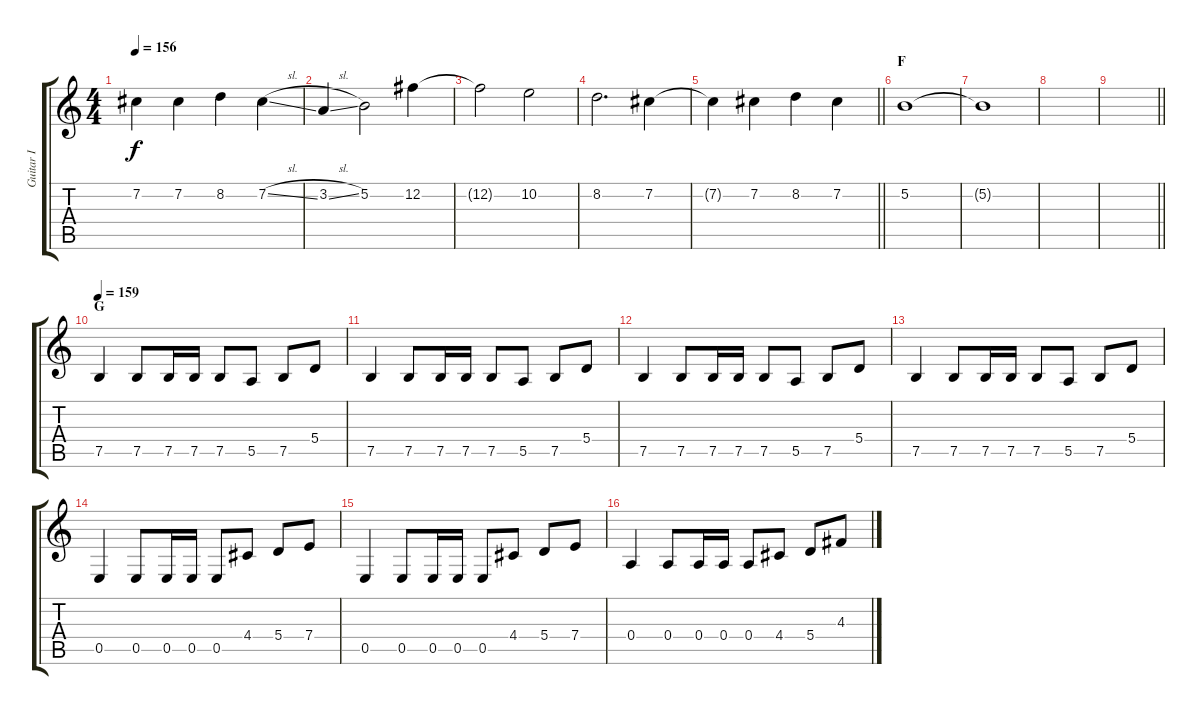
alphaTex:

\track ("Guitar I" "Guitar I") {instrument overdrivenguitar}
\staff {score tabs}
\tuning (B3 Gb3 D3 A2 E2 B1) {hide}
\ts (4 4)
\tempo 156
\clef g2
\ks c
7.2{t}.4{dy f} 7.2.4 8.2.4 7.2{sl}.4 |
3.2{sl}.4 5.2.2 12.2.4 |
12.2{t}.2 10.2.2 |
8.2.2{d} 7.2.4 |
\barLineRight lightlight
7.2{t}.4 7.2.4 8.2.4 7.2.4 |
\section ("" "F")
5.2.1{volume 0} |
5.2{t}.1 |
|
\barLineRight lightlight
|
\section ("" "G")
\tempo 159
7.5.4 7.5.8 7.5.16 7.5.16 7.5.8 5.5.8 7.5.8 5.4.8 |
7.5.4 7.5.8 7.5.16 7.5.16 7.5.8 5.5.8 7.5.8 5.4.8 |
7.5.4 7.5.8 7.5.16 7.5.16 7.5.8 5.5.8 7.5.8 5.4.8 |
7.5.4 7.5.8 7.5.16 7.5.16 7.5.8 5.5.8 7.5.8 5.4.8 |
0.5.4 0.5.8 0.5.16 0.5.16 0.5.8 4.4.8 5.4.8 7.4.8 |
0.5.4 0.5.8 0.5.16 0.5.16 0.5.8 4.4.8 5.4.8 7.4.8 |
0.4.4 0.4.8 0.4.16 0.4.16 0.4.8 4.4.8 5.4.8 4.3.8
